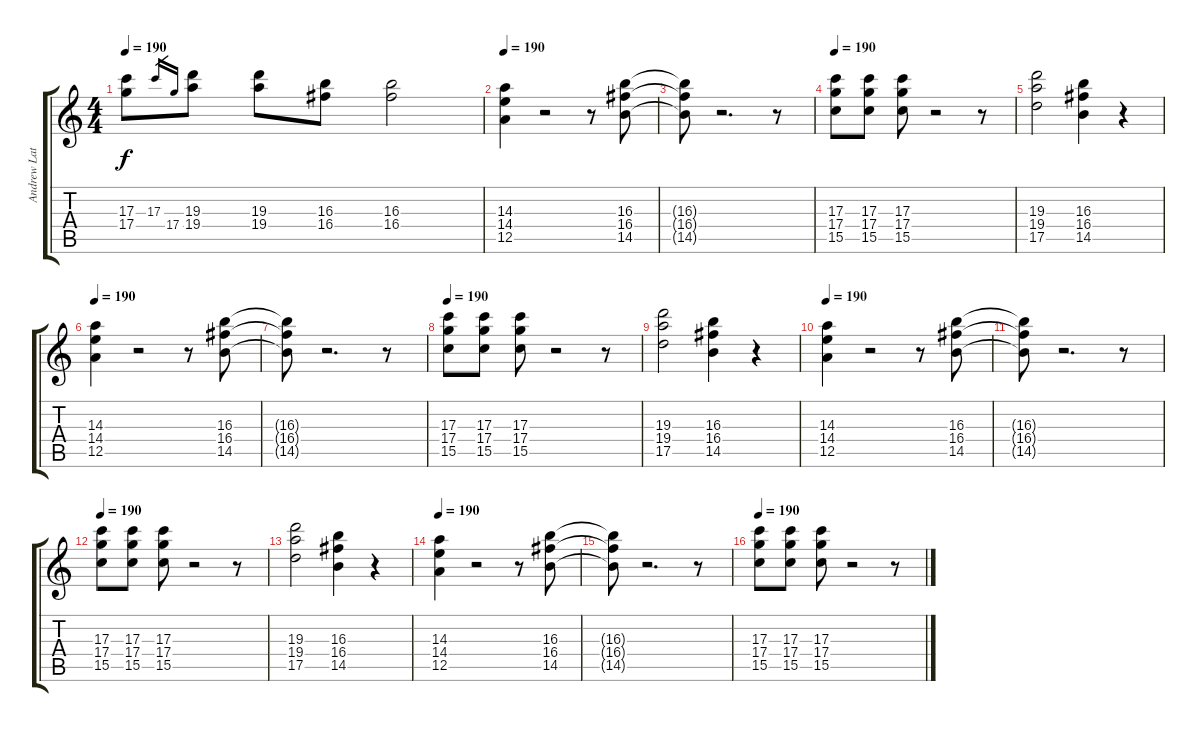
\track ("Andrew Latimer" "Andrew Lat") {instrument overdrivenguitar}
\staff {score tabs}
\tuning (E4 B3 G3 D3 A2 E2) {hide}
\ts (4 4)
\tempo 190
\clef g2
\ks c
(17.3{t} 17.4{t}).8{dy f} 17.3.16{gr} 17.4.16{gr} (19.3 19.4).8 (19.3 19.4).8 (16.3 16.4).8 (16.3 16.4).2 |
\tempo 190
(14.3 14.4 12.5).4 r.2 r.8 (16.3 16.4 14.5).8 |
(16.3{t} 16.4{t} 14.5{t}).8 r.2{d} r.8 |
\tempo 190
(17.3 17.4 15.5).8 (17.3 17.4 15.5).8 (17.3 17.4 15.5).8 r.2 r.8 |
(19.3 19.4 17.5).2 (16.3 16.4 14.5).4 r.4 |
\tempo 190
(14.3 14.4 12.5).4 r.2 r.8 (16.3 16.4 14.5).8 |
(16.3{t} 16.4{t} 14.5{t}).8 r.2{d} r.8 |
\tempo 190
(17.3 17.4 15.5).8 (17.3 17.4 15.5).8 (17.3 17.4 15.5).8 r.2 r.8 |
(19.3 19.4 17.5).2 (16.3 16.4 14.5).4 r.4 |
\tempo 190
(14.3 14.4 12.5).4 r.2 r.8 (16.3 16.4 14.5).8 |
(16.3{t} 16.4{t} 14.5{t}).8 r.2{d} r.8 |
\tempo 190
(17.3 17.4 15.5).8 (17.3 17.4 15.5).8 (17.3 17.4 15.5).8 r.2 r.8 |
(19.3 19.4 17.5).2 (16.3 16.4 14.5).4 r.4 |
\tempo 190
(14.3 14.4 12.5).4 r.2 r.8 (16.3 16.4 14.5).8 |
(16.3{t} 16.4{t} 14.5{t}).8 r.2{d} r.8 |
\tempo 190
(17.3 17.4 15.5).8 (17.3 17.4 15.5).8 (17.3 17.4 15.5).8 r.2 r.8
